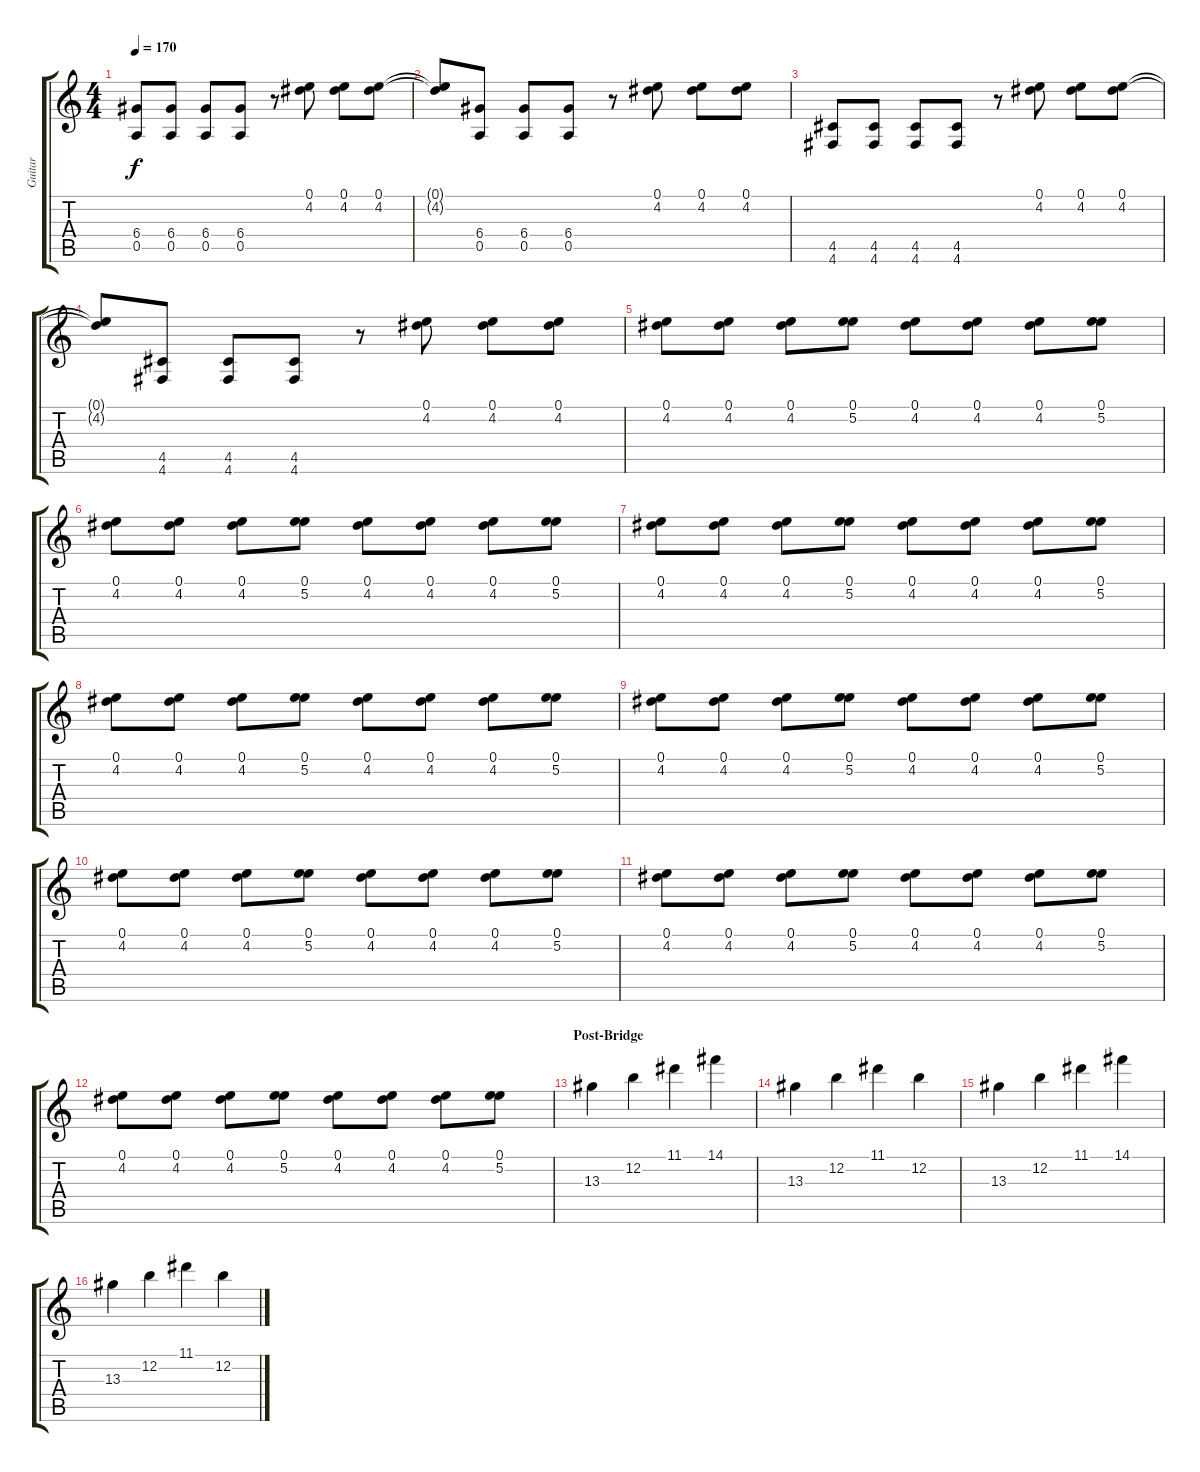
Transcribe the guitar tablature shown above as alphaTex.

\track ("Guitar" "Guitar") {instrument distortionguitar}
\staff {score tabs}
\tuning (E4 B3 G3 D3 A2 D2) {hide}
\ts (4 4)
\tempo 170
\clef g2
\ks c
(6.4 0.5).8{dy f} (6.4 0.5).8 (6.4 0.5).8 (6.4 0.5).8 r.8 (0.1 4.2).8 (0.1 4.2).8 (0.1 4.2).8 |
(0.1{t} 4.2{t}).8 (6.4 0.5).8 (6.4 0.5).8 (6.4 0.5).8 r.8 (0.1 4.2).8 (0.1 4.2).8 (0.1 4.2).8 |
(4.5 4.6).8 (4.5 4.6).8 (4.5 4.6).8 (4.5 4.6).8 r.8 (0.1 4.2).8 (0.1 4.2).8 (0.1 4.2).8 |
(0.1{t} 4.2{t}).8 (4.5 4.6).8 (4.5 4.6).8 (4.5 4.6).8 r.8 (0.1 4.2).8 (0.1 4.2).8 (0.1 4.2).8 |
(0.1 4.2).8 (0.1 4.2).8 (0.1 4.2).8 (0.1 5.2).8 (0.1 4.2).8 (0.1 4.2).8 (0.1 4.2).8 (0.1 5.2).8 |
(0.1 4.2).8 (0.1 4.2).8 (0.1 4.2).8 (0.1 5.2).8 (0.1 4.2).8 (0.1 4.2).8 (0.1 4.2).8 (0.1 5.2).8 |
(0.1 4.2).8 (0.1 4.2).8 (0.1 4.2).8 (0.1 5.2).8 (0.1 4.2).8 (0.1 4.2).8 (0.1 4.2).8 (0.1 5.2).8 |
(0.1 4.2).8 (0.1 4.2).8 (0.1 4.2).8 (0.1 5.2).8 (0.1 4.2).8 (0.1 4.2).8 (0.1 4.2).8 (0.1 5.2).8 |
(0.1 4.2).8 (0.1 4.2).8 (0.1 4.2).8 (0.1 5.2).8 (0.1 4.2).8 (0.1 4.2).8 (0.1 4.2).8 (0.1 5.2).8 |
(0.1 4.2).8 (0.1 4.2).8 (0.1 4.2).8 (0.1 5.2).8 (0.1 4.2).8 (0.1 4.2).8 (0.1 4.2).8 (0.1 5.2).8 |
(0.1 4.2).8 (0.1 4.2).8 (0.1 4.2).8 (0.1 5.2).8 (0.1 4.2).8 (0.1 4.2).8 (0.1 4.2).8 (0.1 5.2).8 |
(0.1 4.2).8 (0.1 4.2).8 (0.1 4.2).8 (0.1 5.2).8 (0.1 4.2).8 (0.1 4.2).8 (0.1 4.2).8 (0.1 5.2).8 |
\section ("" "Post-Bridge")
13.3.4 12.2.4 11.1.4 14.1.4 |
13.3.4 12.2.4 11.1.4 12.2.4 |
13.3.4 12.2.4 11.1.4 14.1.4 |
13.3.4 12.2.4 11.1.4 12.2.4
